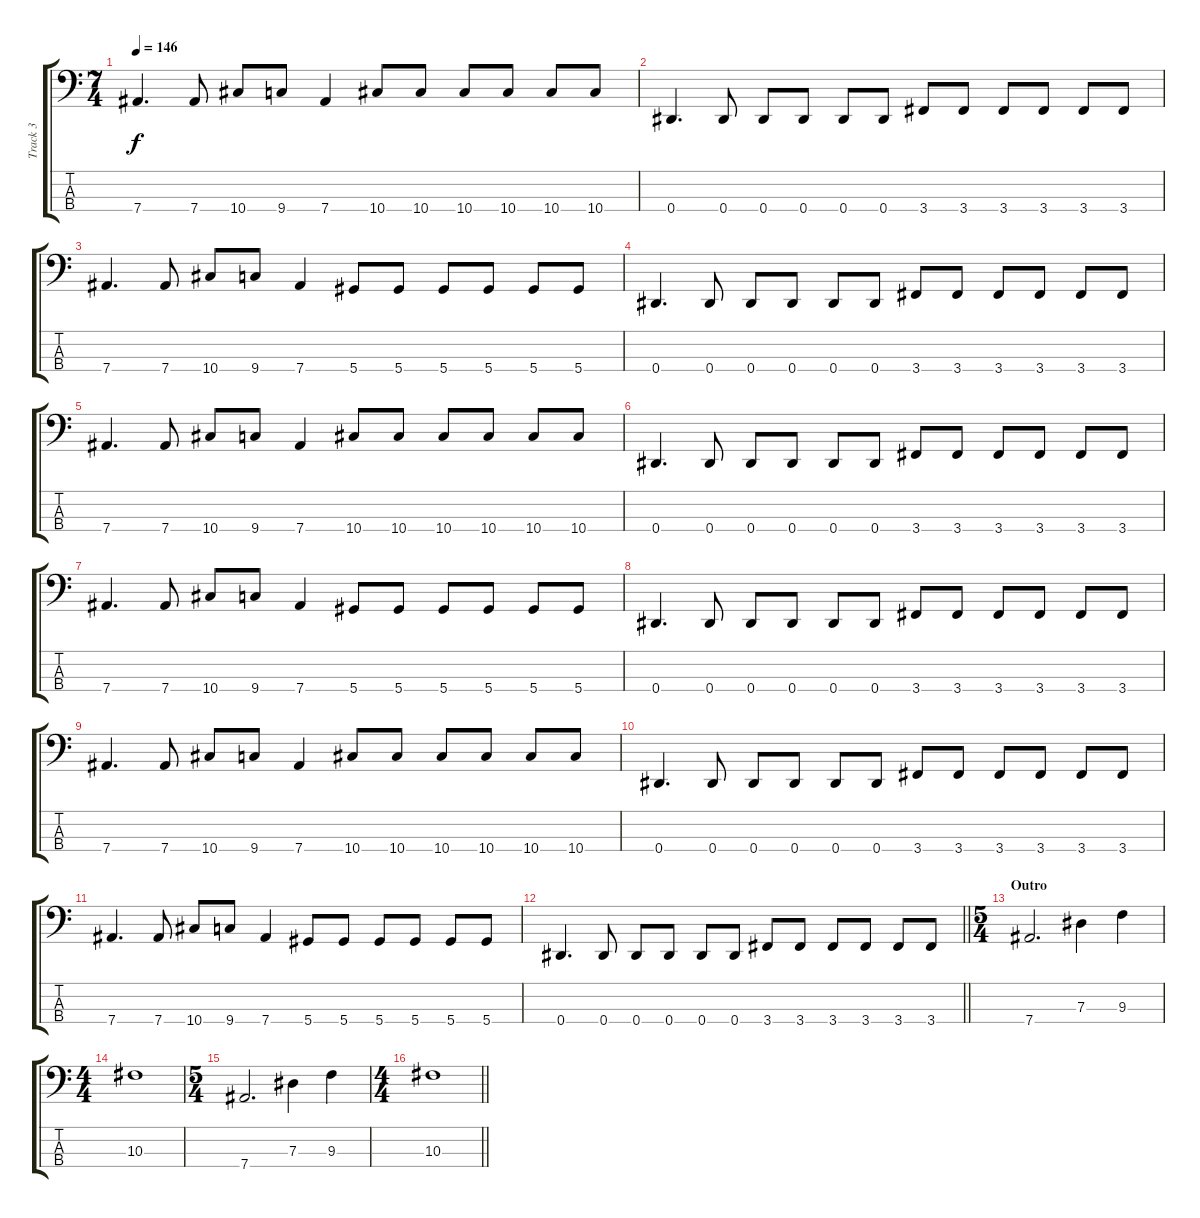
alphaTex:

\track ("Track 3" "Track 3") {instrument electricbassfinger}
\staff {score tabs}
\tuning (Gb2 Db2 Ab1 Eb1) {hide}
\ts (7 4)
\tempo 146
\clef f4
\ks c
7.4.4{d dy f} 7.4.8 10.4.8 9.4.8 7.4.4 10.4.8 10.4.8 10.4.8 10.4.8 10.4.8 10.4.8 |
0.4.4{d} 0.4.8 0.4.8 0.4.8 0.4.8 0.4.8 3.4.8 3.4.8 3.4.8 3.4.8 3.4.8 3.4.8 |
7.4.4{d} 7.4.8 10.4.8 9.4.8 7.4.4 5.4.8 5.4.8 5.4.8 5.4.8 5.4.8 5.4.8 |
0.4.4{d} 0.4.8 0.4.8 0.4.8 0.4.8 0.4.8 3.4.8 3.4.8 3.4.8 3.4.8 3.4.8 3.4.8 |
7.4.4{d} 7.4.8 10.4.8 9.4.8 7.4.4 10.4.8 10.4.8 10.4.8 10.4.8 10.4.8 10.4.8 |
0.4.4{d} 0.4.8 0.4.8 0.4.8 0.4.8 0.4.8 3.4.8 3.4.8 3.4.8 3.4.8 3.4.8 3.4.8 |
7.4.4{d} 7.4.8 10.4.8 9.4.8 7.4.4 5.4.8 5.4.8 5.4.8 5.4.8 5.4.8 5.4.8 |
0.4.4{d} 0.4.8 0.4.8 0.4.8 0.4.8 0.4.8 3.4.8 3.4.8 3.4.8 3.4.8 3.4.8 3.4.8 |
7.4.4{d} 7.4.8 10.4.8 9.4.8 7.4.4 10.4.8 10.4.8 10.4.8 10.4.8 10.4.8 10.4.8 |
0.4.4{d} 0.4.8 0.4.8 0.4.8 0.4.8 0.4.8 3.4.8 3.4.8 3.4.8 3.4.8 3.4.8 3.4.8 |
7.4.4{d} 7.4.8 10.4.8 9.4.8 7.4.4 5.4.8 5.4.8 5.4.8 5.4.8 5.4.8 5.4.8 |
\barLineRight lightlight
0.4.4{d} 0.4.8 0.4.8 0.4.8 0.4.8 0.4.8 3.4.8 3.4.8 3.4.8 3.4.8 3.4.8 3.4.8 |
\ts (5 4)
\section ("" "Outro")
7.4.2{d} 7.3.4 9.3.4 |
\ts (4 4)
10.3.1 |
\ts (5 4)
7.4.2{d} 7.3.4 9.3.4 |
\ts (4 4)
\barLineRight lightlight
10.3.1
